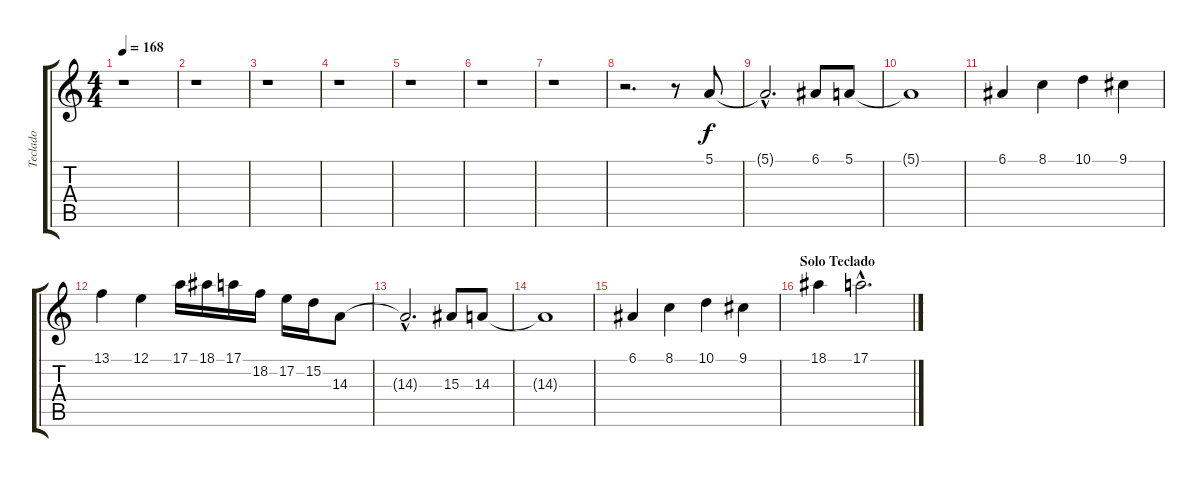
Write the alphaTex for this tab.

\track ("Teclado" "Teclado") {instrument synthstrings1}
\staff {score tabs}
\tuning (E4 B3 G3 D3 A2 E2) {hide}
\ts (4 4)
\tempo 168
\clef g2
\ks c
r.1{dy f} |
r.1 |
r.1 |
r.1 |
r.1 |
r.1 |
r.1 |
r.2{d} r.8 5.1.8 |
5.1{hac t}.2{d} 6.1.8 5.1.8 |
5.1{t}.1 |
6.1.4 8.1.4 10.1.4 9.1.4 |
13.1.4 12.1.4 17.1.16 18.1.16 17.1.16 18.2.16 17.2.16 15.2.16 14.3.8 |
14.3{hac t}.2{d} 15.3.8 14.3.8 |
14.3{t}.1 |
6.1.4 8.1.4 10.1.4 9.1.4 |
\section ("" "Solo Teclado")
18.1.4 17.1{hac}.2{d}
